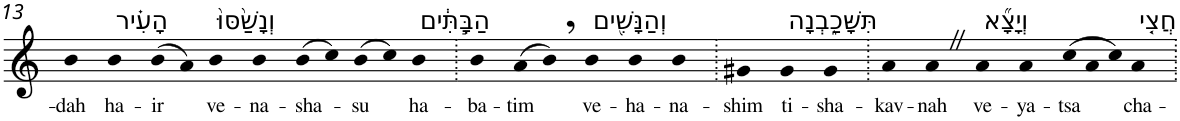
**kern	**text
*part1	*part1
*staff1	*staff1
*I"Piano	*
*I'Pno	*
!!LO:PB:g=z
*clefG2	*
*k[]	*
=13	=13
!	!LO:LY:b
4b	-dah
!LO:TX:a:t=הָעִ֗יר	!
!	!LO:LY:b
4b	ha-
!	!LO:LY:b
(>8b	-ir
8a)	.
!LO:TX:a:t=וְנָשַׁ֙סּוּ֙	!
!	!LO:LY:b
4b	ve-
!	!LO:LY:b
4b	-na-
!	!LO:LY:b
(>8b	-sha-
8cc)	.
!	!LO:LY:b
(>8b	-su
8cc)	.
!LO:TX:a:t=הַבָּ֣תִּ֔ים	!
!	!LO:LY:b
4b	ha-
=14.	=14.
!	!LO:LY:b
4b	-ba-
!	!LO:LY:b
(>8a	-tim
8b,)	.
!LO:TX:a:t=וְהַנָּשִׁ֖ים	!
!	!LO:LY:b
4b	ve-
!	!LO:LY:b
4b	-ha-
!	!LO:LY:b
4b	-na-
=15.	=15.
!	!LO:LY:b
4g#X	-shim
!LO:TX:a:t=תִּשָּׁכַ֑בְנָה	!
!	!LO:LY:b
4g#	ti-
!	!LO:LY:b
4g#	-sha-
=16.	=16.
!	!LO:LY:b
4a	-kav-
!	!LO:LY:b
4aZ	-nah
!LO:TX:a:t=וְיָצָ֞א	!
!	!LO:LY:b
4a	ve-
!	!LO:LY:b
4a	-ya-
!	!LO:LY:b
(>12cc	-tsa
12a	.
12cc)	.
!LO:TX:a:t=חֲצִ֤י	!
!	!LO:LY:b
4a	cha-
=.	=.
*-	*-
